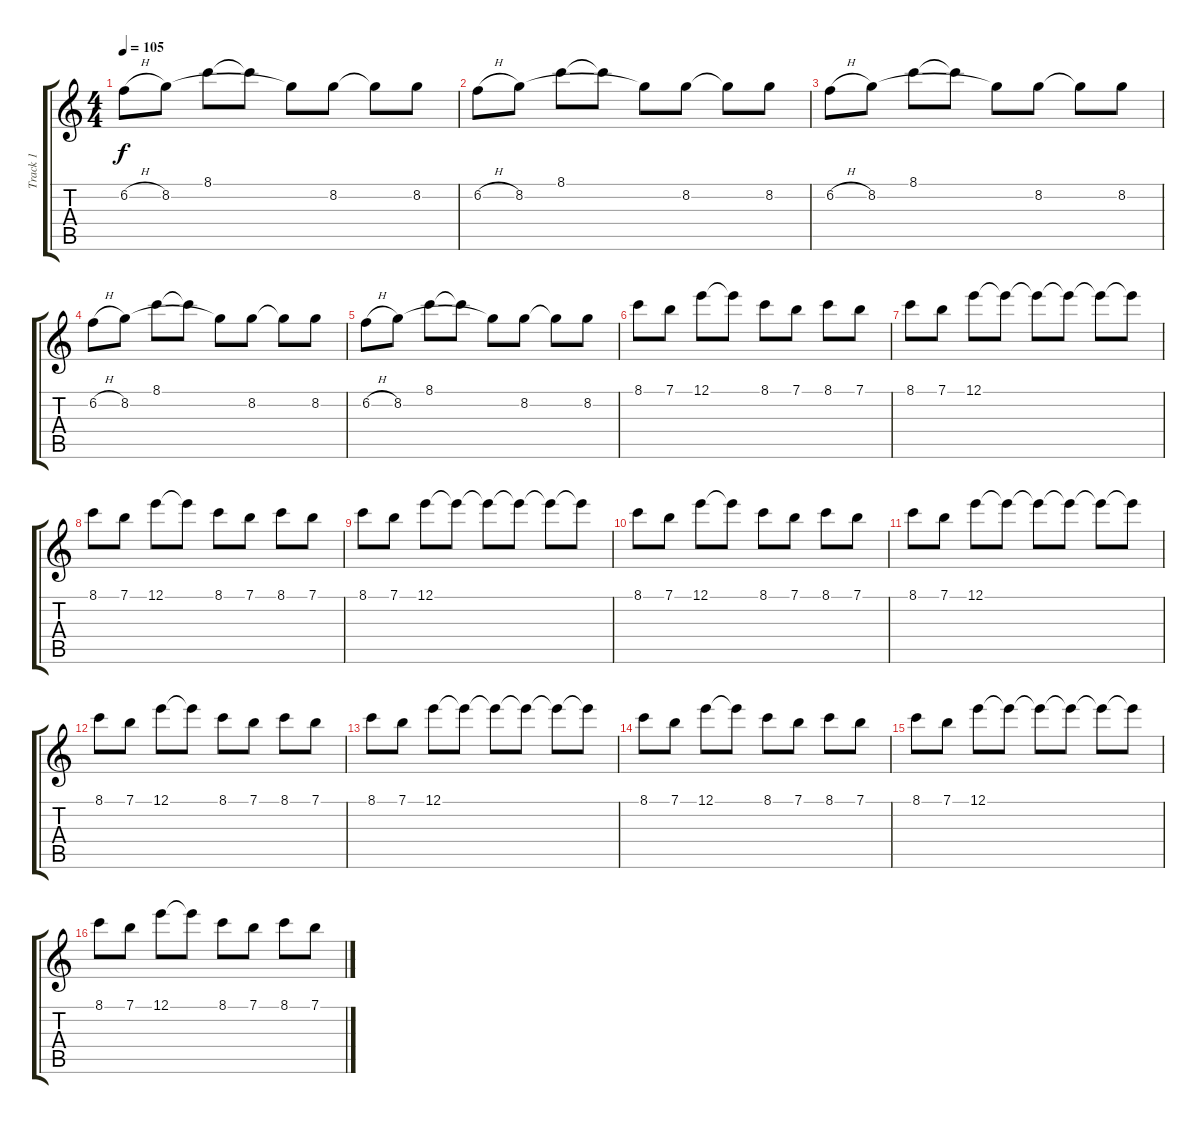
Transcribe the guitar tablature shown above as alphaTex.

\track ("Track 1" "Track 1") {instrument electricguitarclean}
\staff {score tabs}
\tuning (E4 B3 G3 D3 A2 E2) {hide}
\ts (4 4)
\tempo 105
\clef g2
\ks c
6.2{h}.8{dy f} 8.2.8 8.1.8 8.1{t}.8 8.2{t}.8 8.2.8 8.2{t}.8 8.2.8 |
6.2{h}.8 8.2.8 8.1.8 8.1{t}.8 8.2{t}.8 8.2.8 8.2{t}.8 8.2.8 |
6.2{h}.8 8.2.8 8.1.8 8.1{t}.8 8.2{t}.8 8.2.8 8.2{t}.8 8.2.8 |
6.2{h}.8 8.2.8 8.1.8 8.1{t}.8 8.2{t}.8 8.2.8 8.2{t}.8 8.2.8 |
6.2{h}.8 8.2.8 8.1.8 8.1{t}.8 8.2{t}.8 8.2.8 8.2{t}.8 8.2.8 |
8.1.8 7.1.8 12.1.8 12.1{t}.8 8.1.8 7.1.8 8.1.8 7.1.8 |
8.1.8 7.1.8 12.1.8 12.1{t}.8 12.1{t}.8 12.1{t}.8 12.1{t}.8 12.1{t}.8 |
8.1.8 7.1.8 12.1.8 12.1{t}.8 8.1.8 7.1.8 8.1.8 7.1.8 |
8.1.8 7.1.8 12.1.8 12.1{t}.8 12.1{t}.8 12.1{t}.8 12.1{t}.8 12.1{t}.8 |
8.1.8 7.1.8 12.1.8 12.1{t}.8 8.1.8 7.1.8 8.1.8 7.1.8 |
8.1.8 7.1.8 12.1.8 12.1{t}.8 12.1{t}.8 12.1{t}.8 12.1{t}.8 12.1{t}.8 |
8.1.8 7.1.8 12.1.8 12.1{t}.8 8.1.8 7.1.8 8.1.8 7.1.8 |
8.1.8 7.1.8 12.1.8 12.1{t}.8 12.1{t}.8 12.1{t}.8 12.1{t}.8 12.1{t}.8 |
8.1.8 7.1.8 12.1.8 12.1{t}.8 8.1.8 7.1.8 8.1.8 7.1.8 |
8.1.8 7.1.8 12.1.8 12.1{t}.8 12.1{t}.8 12.1{t}.8 12.1{t}.8 12.1{t}.8 |
8.1.8 7.1.8 12.1.8 12.1{t}.8 8.1.8 7.1.8 8.1.8 7.1.8
